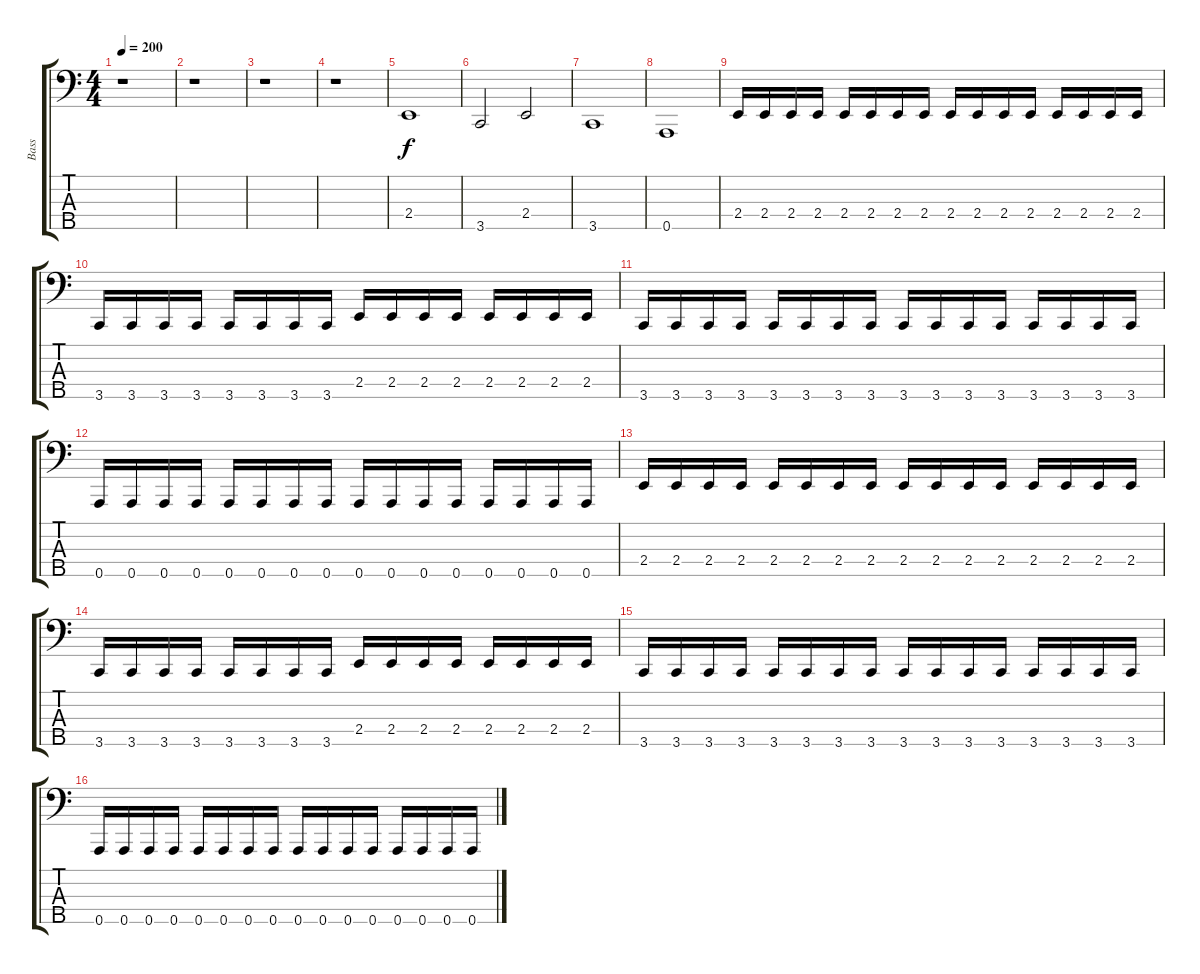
\track ("Bass" "Bass") {instrument electricbasspick}
\staff {score tabs}
\tuning (F2 C2 G1 D1 A0) {hide}
\ts (4 4)
\tempo 200
\clef f4
\ks c
r.1{dy f instrument electricbasspick} |
r.1 |
r.1 |
r.1 |
2.4.1 |
3.5.2 2.4.2 |
3.5.1 |
0.5.1 |
2.4.16 2.4.16 2.4.16 2.4.16 2.4.16 2.4.16 2.4.16 2.4.16 2.4.16 2.4.16 2.4.16 2.4.16 2.4.16 2.4.16 2.4.16 2.4.16 |
3.5.16 3.5.16 3.5.16 3.5.16 3.5.16 3.5.16 3.5.16 3.5.16 2.4.16 2.4.16 2.4.16 2.4.16 2.4.16 2.4.16 2.4.16 2.4.16 |
3.5.16 3.5.16 3.5.16 3.5.16 3.5.16 3.5.16 3.5.16 3.5.16 3.5.16 3.5.16 3.5.16 3.5.16 3.5.16 3.5.16 3.5.16 3.5.16 |
0.5.16 0.5.16 0.5.16 0.5.16 0.5.16 0.5.16 0.5.16 0.5.16 0.5.16 0.5.16 0.5.16 0.5.16 0.5.16 0.5.16 0.5.16 0.5.16 |
2.4.16 2.4.16 2.4.16 2.4.16 2.4.16 2.4.16 2.4.16 2.4.16 2.4.16 2.4.16 2.4.16 2.4.16 2.4.16 2.4.16 2.4.16 2.4.16 |
3.5.16 3.5.16 3.5.16 3.5.16 3.5.16 3.5.16 3.5.16 3.5.16 2.4.16 2.4.16 2.4.16 2.4.16 2.4.16 2.4.16 2.4.16 2.4.16 |
3.5.16 3.5.16 3.5.16 3.5.16 3.5.16 3.5.16 3.5.16 3.5.16 3.5.16 3.5.16 3.5.16 3.5.16 3.5.16 3.5.16 3.5.16 3.5.16 |
0.5.16 0.5.16 0.5.16 0.5.16 0.5.16 0.5.16 0.5.16 0.5.16 0.5.16 0.5.16 0.5.16 0.5.16 0.5.16 0.5.16 0.5.16 0.5.16
